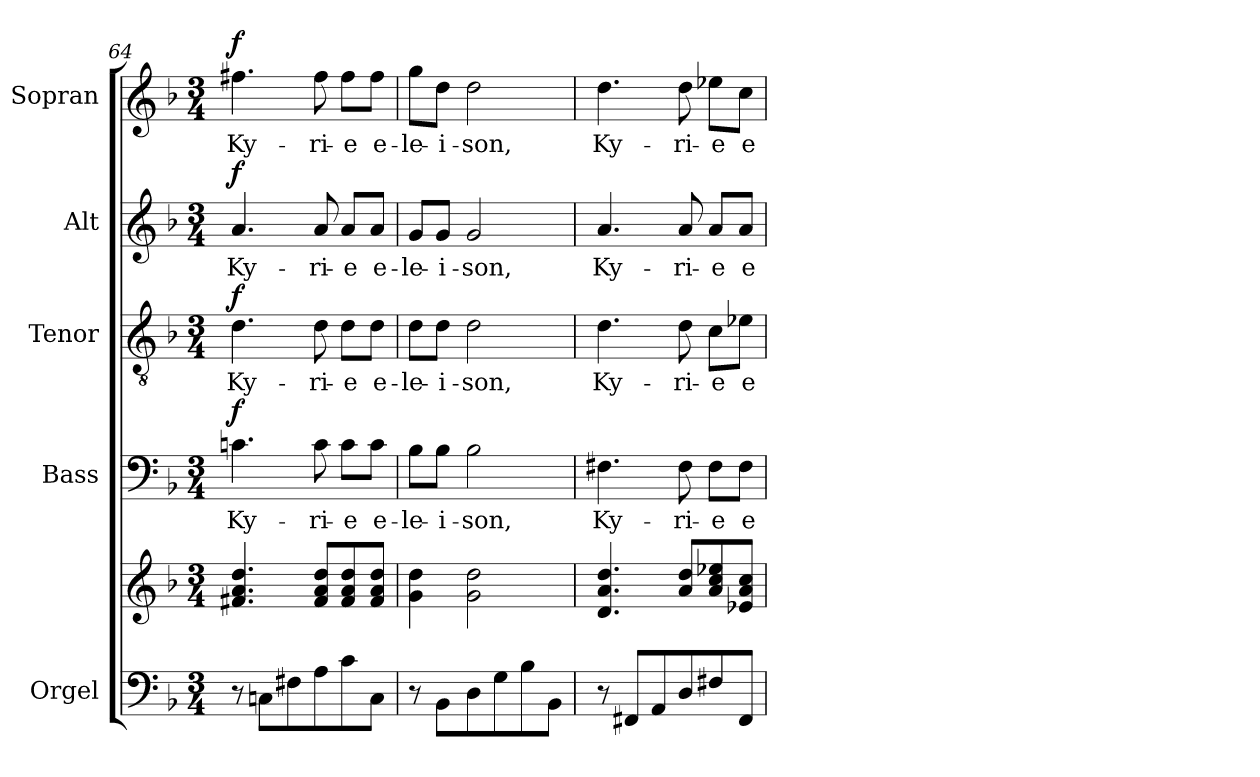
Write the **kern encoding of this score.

**kern	**kern	**kern	**text	**dynam	**kern	**text	**dynam	**kern	**text	**dynam	**kern	**text	**dynam
*part5	*part5	*part4	*part4	*part4	*part3	*part3	*part3	*part2	*part2	*part2	*part1	*part1	*part1
*staff6	*staff5	*staff4	*staff4	*staff4	*staff3	*staff3	*staff3	*staff2	*staff2	*staff2	*staff1	*staff1	*staff1
*I"Orgel	*	*I"Bass	*	*	*I"Tenor	*	*	*I"Alt	*	*	*I"Sopran	*	*
*I'Org.	*	*I'B.	*	*	*I'T.	*	*	*I'A.	*	*	*I'S.	*	*
*clefF4	*clefG2	*clefF4	*	*	*clefGv2	*	*	*clefG2	*	*	*clefG2	*	*
*k[b-]	*k[b-]	*k[b-]	*	*	*k[b-]	*	*	*k[b-]	*	*	*k[b-]	*	*
*F:	*F:	*F:	*	*	*F:	*	*	*F:	*	*	*F:	*	*
*M3/4	*M3/4	*M3/4	*	*	*M3/4	*	*	*M3/4	*	*	*M3/4	*	*
=64	=64	=64	=64	=64	=64	=64	=64	=64	=64	=64	=64	=64	=64
!	!	!	!LO:LY:b	!LO:DY:a	!	!LO:LY:b	!LO:DY:a	!	!LO:LY:b	!LO:DY:a	!	!LO:LY:b	!LO:DY:a
8r	4.f#X/ 4.a/ 4.dd/	4.cn\	Ky-	f	4.d\	Ky-	f	4.a/	Ky-	f	4.ff#X\	Ky-	f
8Cn\L	.	.	.	.	.	.	.	.	.	.	.	.	.
8F#X\	.	.	.	.	.	.	.	.	.	.	.	.	.
!	!	!	!LO:LY:b	!	!	!LO:LY:b	!	!	!LO:LY:b	!	!	!LO:LY:b	!
8A\	8f#/ 8a/ 8dd/L	8c\	-ri-	.	8d\	-ri-	.	8a/	-ri-	.	8ff#\	-ri-	.
!	!	!	!LO:LY:b	!	!	!LO:LY:b	!	!	!LO:LY:b	!	!	!LO:LY:b	!
8c\	8f#/ 8a/ 8dd/	8c\L	-e	.	8d\L	-e	.	8a/L	-e	.	8ff#\L	-e	.
!	!	!	!LO:LY:b	!	!	!LO:LY:b	!	!	!LO:LY:b	!	!	!LO:LY:b	!
8C\J	8f#/ 8a/ 8dd/J	8c\J	e-	.	8d\J	e-	.	8a/J	e-	.	8ff#\J	e-	.
!!LO:LB:g=z
=65	=65	=65	=65	=65	=65	=65	=65	=65	=65	=65	=65	=65	=65
!	!	!	!LO:LY:b	!	!	!LO:LY:b	!	!	!LO:LY:b	!	!	!LO:LY:b	!
8r	4g\ 4dd\	8B-\L	-le-	.	8d\L	-le-	.	8g/L	-le-	.	8gg\L	-le-	.
!	!	!	!LO:LY:b	!	!	!LO:LY:b	!	!	!LO:LY:b	!	!	!LO:LY:b	!
8BB-\L	.	8B-\J	-i-	.	8d\J	-i-	.	8g/J	-i-	.	8dd\J	-i-	.
!	!	!	!LO:LY:b	!	!	!LO:LY:b	!	!	!LO:LY:b	!	!	!LO:LY:b	!
8D\	2g\ 2dd\	2B-\	-son,	.	2d\	-son,	.	2g/	-son,	.	2dd\	-son,	.
8G\	.	.	.	.	.	.	.	.	.	.	.	.	.
8B-\	.	.	.	.	.	.	.	.	.	.	.	.	.
8BB-\J	.	.	.	.	.	.	.	.	.	.	.	.	.
=66	=66	=66	=66	=66	=66	=66	=66	=66	=66	=66	=66	=66	=66
!	!	!	!LO:LY:b	!	!	!LO:LY:b	!	!	!LO:LY:b	!	!	!LO:LY:b	!
8r	4.d/ 4.a/ 4.dd/	4.F#X\	Ky-	.	4.d\	Ky-	.	4.a/	Ky-	.	4.dd\	Ky-	.
8FF#X/L	.	.	.	.	.	.	.	.	.	.	.	.	.
8AA/	.	.	.	.	.	.	.	.	.	.	.	.	.
!	!	!	!LO:LY:b	!	!	!LO:LY:b	!	!	!LO:LY:b	!	!	!LO:LY:b	!
8D/	8a/ 8dd/L	8F#\	-ri-	.	8d\	-ri-	.	8a/	-ri-	.	8dd\	-ri-	.
!	!	!	!LO:LY:b	!	!	!LO:LY:b	!	!	!LO:LY:b	!	!	!LO:LY:b	!
8F#X/	8a/ 8cc/ 8ee-X/	8F#\L	-e	.	8c\L	-e	.	8a/L	-e	.	8ee-X\L	-e	.
!	!	!	!LO:LY:b	!	!	!LO:LY:b	!	!	!LO:LY:b	!	!	!LO:LY:b	!
8FF#/J	8e-X/ 8a/ 8cc/J	8F#\J	e-	.	8e-X\J	e-	.	8a/J	e-	.	8cc\J	e-	.
=	=	=	=	=	=	=	=	=	=	=	=	=	=
*-	*-	*-	*-	*-	*-	*-	*-	*-	*-	*-	*-	*-	*-
